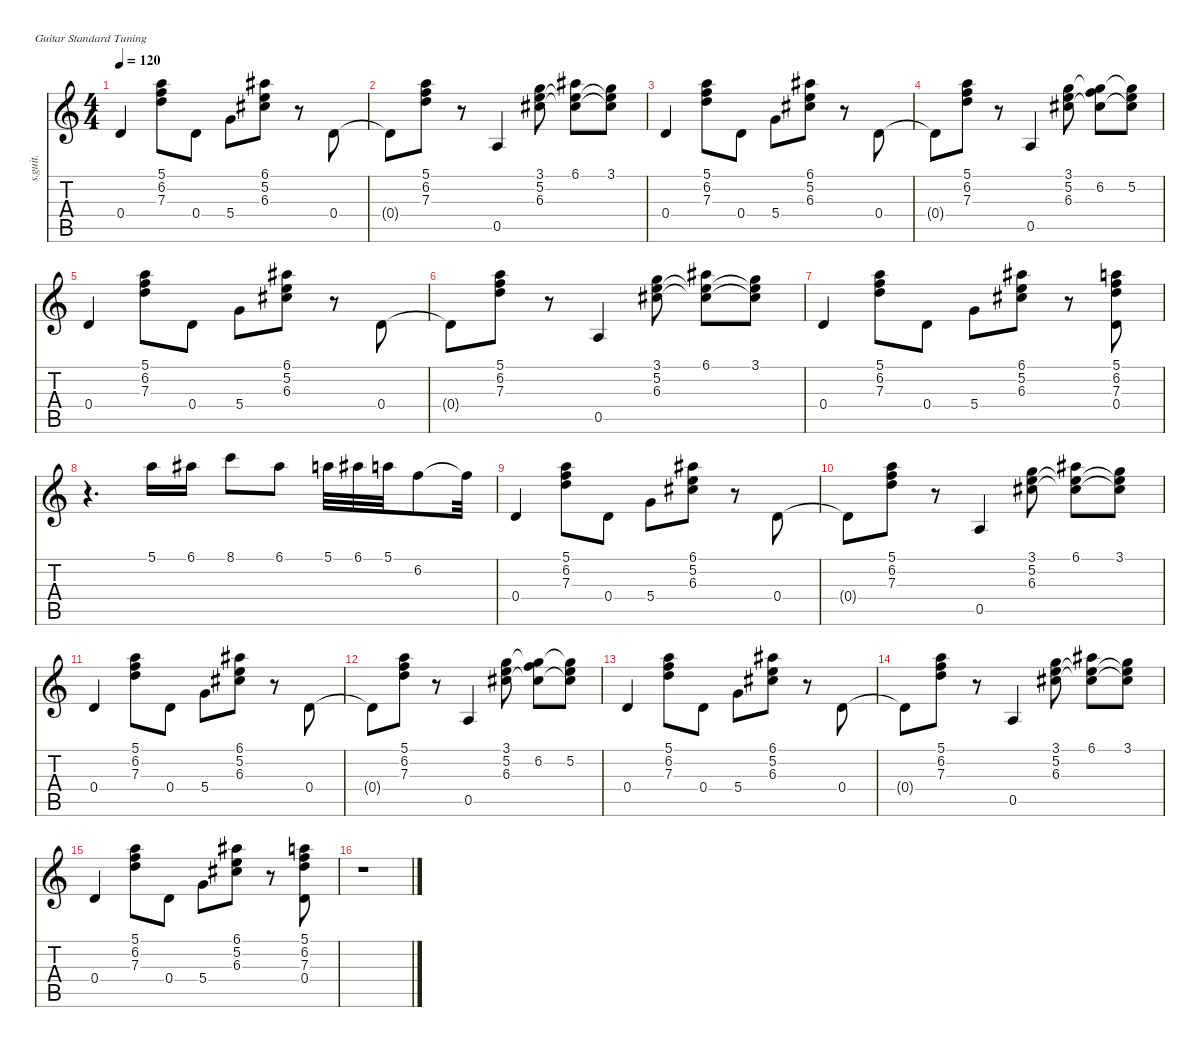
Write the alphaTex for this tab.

\defaultSystemsLayout 4
\hideDynamics
\bracketExtendMode nobrackets
\otherSystemsTrackNameOrientation horizontal
\track ("Steel Guitar" "s.guit.") {instrument acousticguitarsteel}
\staff {score tabs}
\tuning (E4 B3 G3 D3 A2 E2)
\ts (4 4)
\tempo 120
\clef g2
\ks c
0.4.4{dy mf instrument acousticguitarsteel beam Up} (5.1 6.2 7.3).8{beam Down} 0.4.8{beam Down} 5.4.8{beam Down} (5.2 6.3{acc #} 6.1{acc #}).8{beam Down} r.8{beam Down} 0.4.8{beam Up} |
0.4{t}.8{beam Down} (5.1 6.2 7.3).8{beam Down} r.8{beam Down} 0.5.4{beam Up} (5.2 6.3{acc #} 3.1).8{beam Down} (5.2{t} 6.3{t acc #} 6.1{acc #}).8{beam Down} (3.1 5.2{t} 6.3{t acc #}).8{beam Down} |
0.4.4{beam Up} (5.1 6.2 7.3).8{beam Down} 0.4.8{beam Down} 5.4.8{beam Down} (5.2 6.3{acc #} 6.1{acc #}).8{beam Down} r.8{beam Down} 0.4.8{beam Up} |
0.4{t}.8{beam Down} (5.1 6.2 7.3).8{beam Down} r.8{beam Down} 0.5.4{beam Up} (5.2 6.3{acc #} 3.1).8{beam Down} (6.2 6.3{t acc #} 3.1{t}).8{beam Down} (5.2 6.3{t acc #} 3.1{t}).8{beam Down} |
0.4.4{beam Up} (5.1 6.2 7.3).8{beam Down} 0.4.8{beam Down} 5.4.8{beam Down} (5.2 6.3{acc #} 6.1{acc #}).8{beam Down} r.8{beam Down} 0.4.8{beam Up} |
0.4{t}.8{beam Down} (5.1 6.2 7.3).8{beam Down} r.8{beam Down} 0.5.4{beam Up} (5.2 6.3{acc #} 3.1).8{beam Down} (5.2{t} 6.3{t acc #} 6.1{acc #}).8{beam Down} (3.1 5.2{t} 6.3{t acc #}).8{beam Down} |
0.4.4{beam Up} (5.1 6.2 7.3).8{beam Down} 0.4.8{beam Down} 5.4.8{beam Down} (5.2 6.3{acc #} 6.1{acc #}).8{beam Down} r.8{beam Down} (0.4 5.1 6.2 7.3).8{beam Down} |
r.4{d beam Down} 5.1.16{beam Down} 6.1{acc #}.16{beam Down} 8.1.8{beam Down} 6.1{acc #}.8{beam Down} 5.1.32{beam Down} 6.1{acc #}.32{beam Down} 5.1.32{beam Down} 6.2.8{beam Down} 6.2{t}.32{beam Down} |
0.4.4{beam Up} (5.1 6.2 7.3).8{beam Down} 0.4.8{beam Down} 5.4.8{beam Down} (5.2 6.3{acc #} 6.1{acc #}).8{beam Down} r.8{beam Down} 0.4.8{beam Up} |
0.4{t}.8{beam Down} (5.1 6.2 7.3).8{beam Down} r.8{beam Down} 0.5.4{beam Up} (5.2 6.3{acc #} 3.1).8{beam Down} (5.2{t} 6.3{t acc #} 6.1{acc #}).8{beam Down} (3.1 5.2{t} 6.3{t acc #}).8{beam Down} |
0.4.4{beam Up} (5.1 6.2 7.3).8{beam Down} 0.4.8{beam Down} 5.4.8{beam Down} (5.2 6.3{acc #} 6.1{acc #}).8{beam Down} r.8{beam Down} 0.4.8{beam Up} |
0.4{t}.8{beam Down} (5.1 6.2 7.3).8{beam Down} r.8{beam Down} 0.5.4{beam Up} (5.2 6.3{acc #} 3.1).8{beam Down} (6.2 6.3{t acc #} 3.1{t}).8{beam Down} (5.2 6.3{t acc #} 3.1{t}).8{beam Down} |
0.4.4{beam Up} (5.1 6.2 7.3).8{beam Down} 0.4.8{beam Down} 5.4.8{beam Down} (5.2 6.3{acc #} 6.1{acc #}).8{beam Down} r.8{beam Down} 0.4.8{beam Up} |
0.4{t}.8{beam Down} (5.1 6.2 7.3).8{beam Down} r.8{beam Down} 0.5.4{beam Up} (5.2 6.3{acc #} 3.1).8{beam Down} (5.2{t} 6.3{t acc #} 6.1{acc #}).8{beam Down} (3.1 5.2{t} 6.3{t acc #}).8{beam Down} |
0.4.4{beam Up} (5.1 6.2 7.3).8{beam Down} 0.4.8{beam Down} 5.4.8{beam Down} (5.2 6.3{acc #} 6.1{acc #}).8{beam Down} r.8{beam Down} (0.4 5.1 6.2 7.3).8{beam Down} |
r.1{beam Down}
